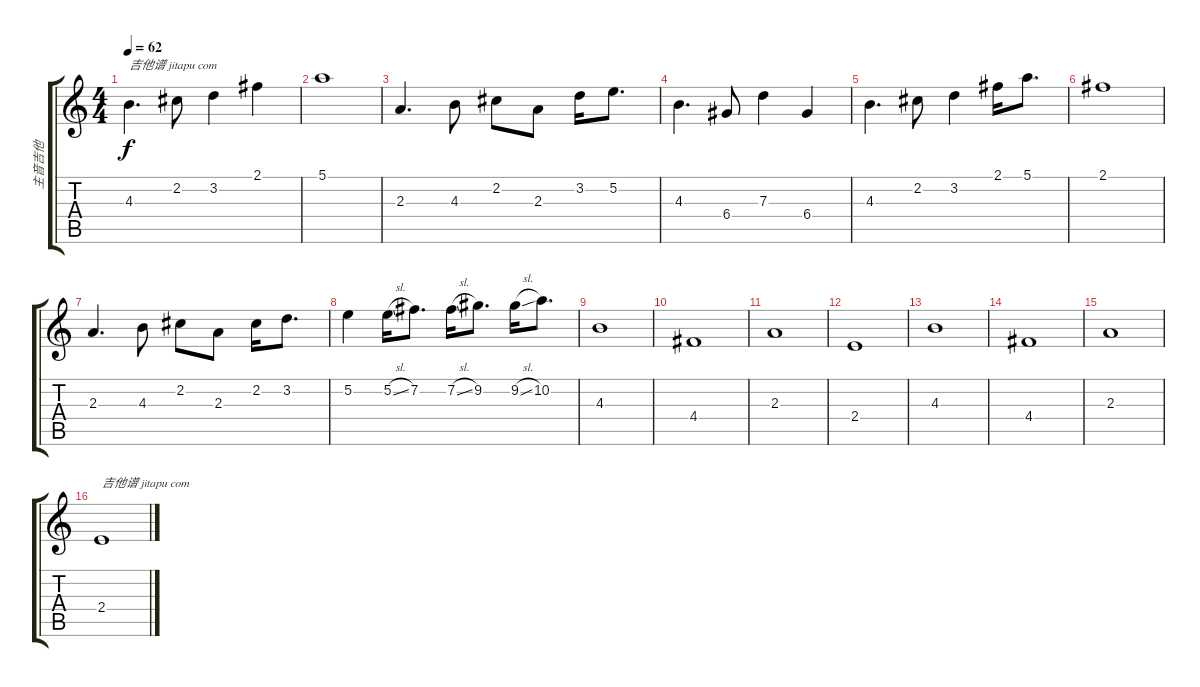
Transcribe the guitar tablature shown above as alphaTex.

\track ("主音吉他" "主音吉他") {instrument overdrivenguitar}
\staff {score tabs}
\tuning (E4 B3 G3 D3 A2 E2) {hide}
\ts (4 4)
\tempo 62
\clef g2
\ks c
4.3.4{d txt "吉他谱 jitapu com" dy f} 2.2.8 3.2.4 2.1.4 |
5.1.1 |
2.3.4{d} 4.3.8 2.2.8 2.3.8 3.2.16 5.2.8{d} |
4.3.4{d} 6.4.8 7.3.4 6.4.4 |
4.3.4{d} 2.2.8 3.2.4 2.1.16 5.1.8{d} |
2.1.1 |
2.3.4{d} 4.3.8 2.2.8 2.3.8 2.2.16 3.2.8{d} |
5.2.4 5.2{sl}.16 7.2.8{d} 7.2{sl}.16 9.2.8{d} 9.2{sl}.16 10.2.8{d} |
4.3.1 |
4.4.1 |
2.3.1 |
2.4.1 |
4.3.1 |
4.4.1 |
2.3.1 |
2.4.1{txt "吉他谱 jitapu com"}
